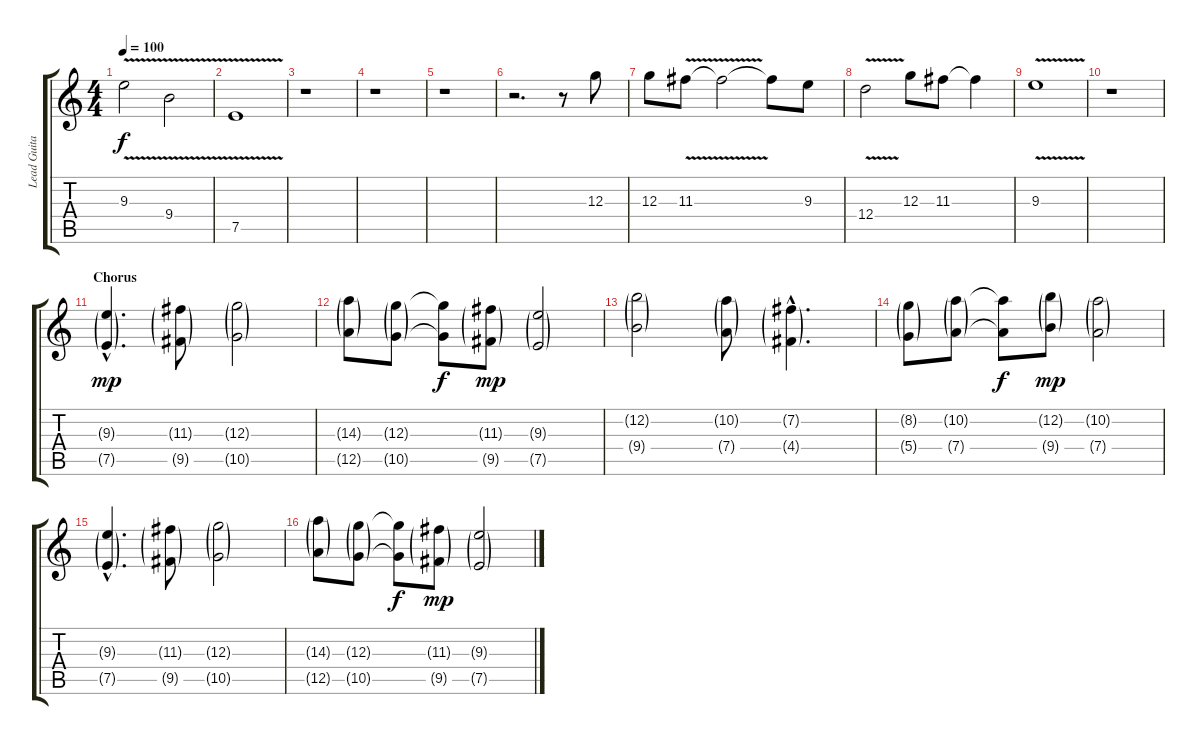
\track ("Lead Guitar" "Lead Guita") {instrument distortionguitar}
\staff {score tabs}
\tuning (E4 B3 G3 D3 A2 E2) {hide}
\ts (4 4)
\tempo 100
\clef g2
\ks c
9.3{v}.2{dy f} 9.4{v}.2 |
7.5{v}.1 |
r.1 |
r.1 |
r.1 |
r.2{d} r.8 12.3.8 |
12.3.8 11.3{v}.8 11.3{t}.2 11.3{t}.8 9.3.8 |
12.4{v}.2 12.3.8 11.3.8 11.3{t}.4 |
9.3{v}.1 |
r.1 |
\section ("" "Chorus")
(9.3{g hac} 7.5{g hac}).4{d dy mp} (11.3{g} 9.5{g}).8 (12.3{g} 10.5{g}).2 |
(14.3{g} 12.5{g}).8 (12.3{g} 10.5{g}).8 (12.3{t} 10.5{t}).8{dy f} (11.3{g} 9.5{g}).8{dy mp} (9.3{g} 7.5{g}).2 |
(12.2{g} 9.4{g}).2 (10.2{g} 7.4{g}).8 (7.2{g hac} 4.4{g hac}).4{d} |
(8.2{g} 5.4{g}).8 (10.2{g} 7.4{g}).8 (10.2{t} 7.4{t}).8{dy f} (12.2{g} 9.4{g}).8{dy mp} (10.2{g} 7.4{g}).2 |
(9.3{g hac} 7.5{g hac}).4{d} (11.3{g} 9.5{g}).8 (12.3{g} 10.5{g}).2 |
(14.3{g} 12.5{g}).8 (12.3{g} 10.5{g}).8 (12.3{t} 10.5{t}).8{dy f} (11.3{g} 9.5{g}).8{dy mp} (9.3{g} 7.5{g}).2
